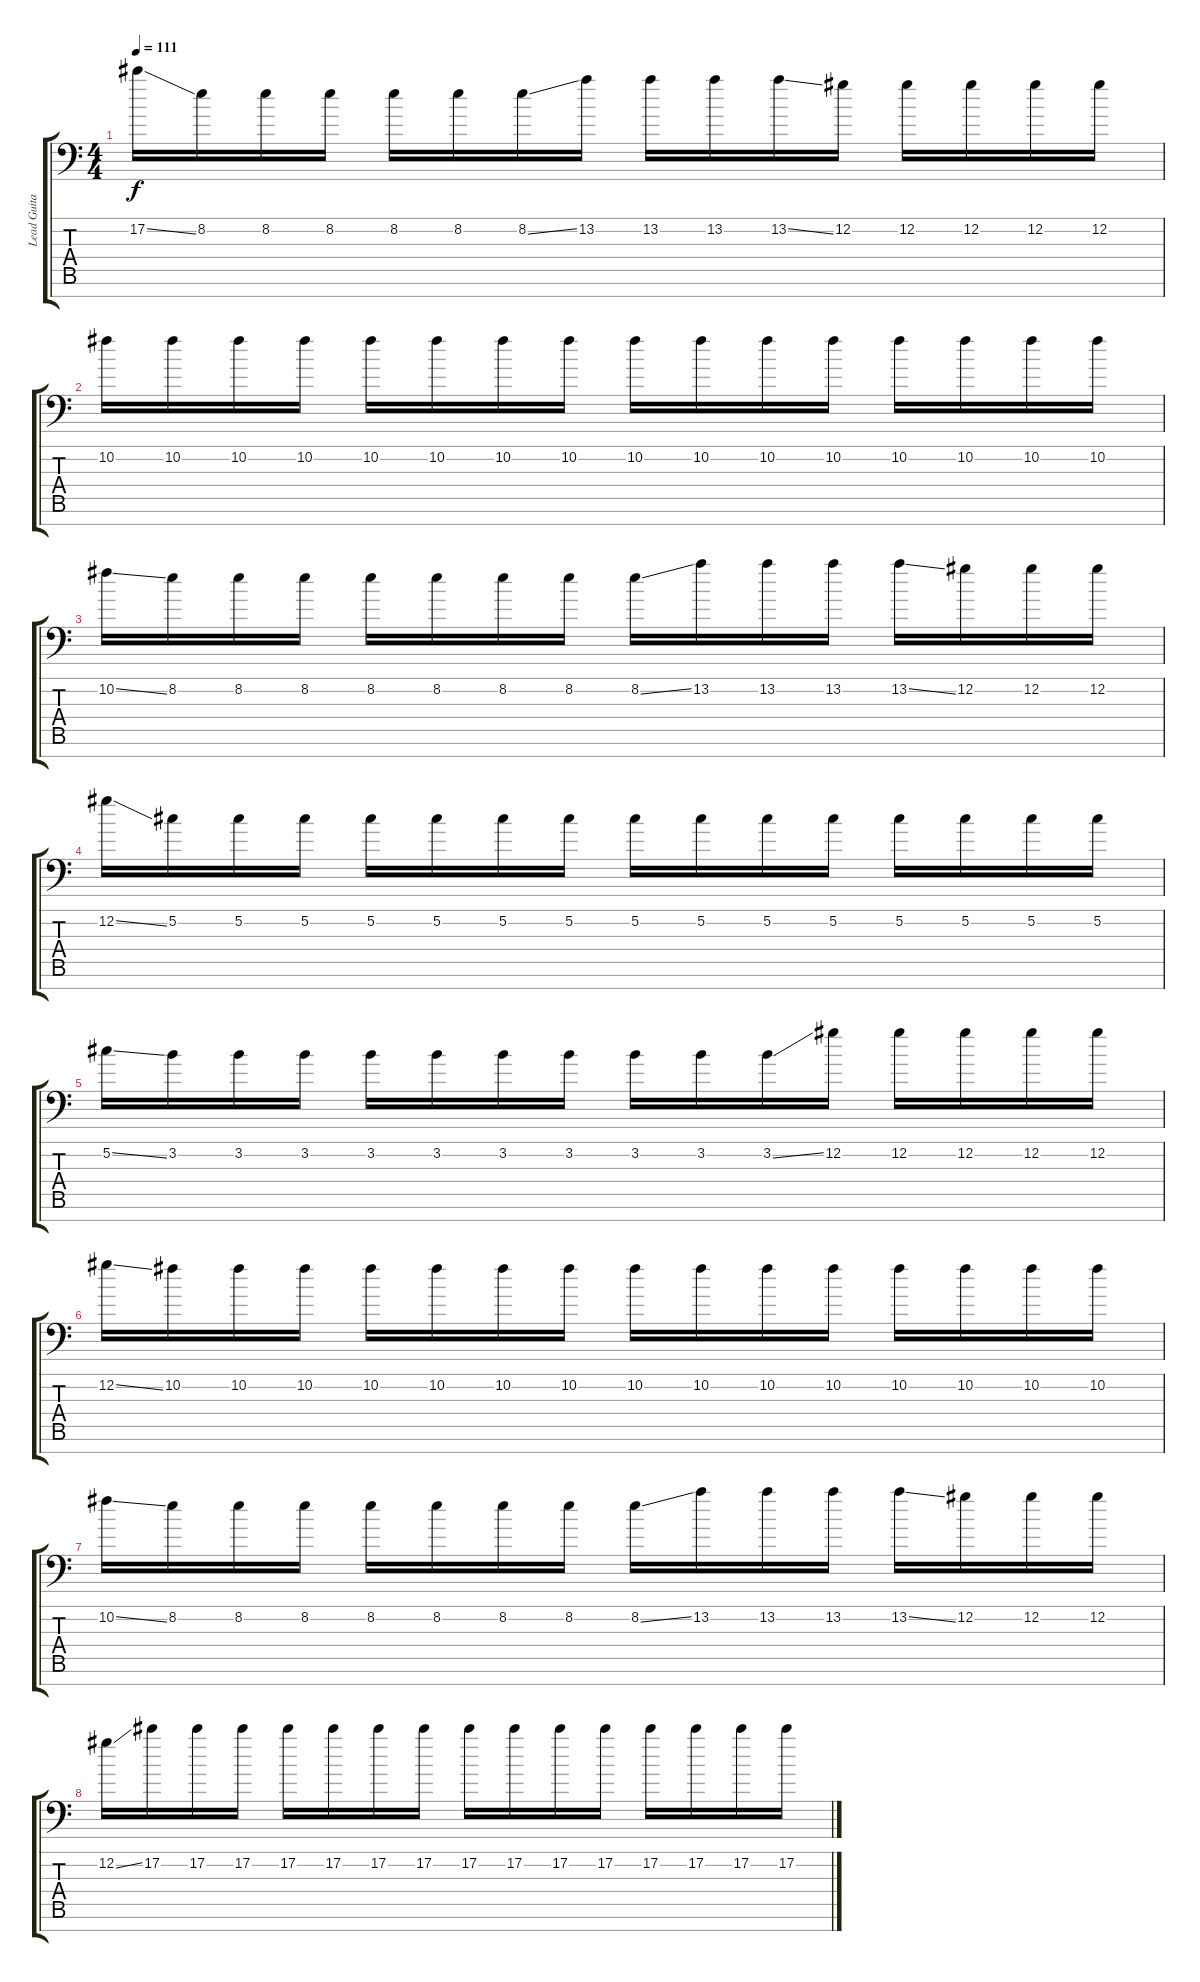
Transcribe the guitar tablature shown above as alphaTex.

\track ("Lead Guitar" "Lead Guita") {instrument distortionguitar}
\staff {score tabs}
\tuning (Db4 Ab3 Eb3 Db3 Ab2 Eb2 Gb1) {hide}
\ts (4 4)
\tempo 111
\clef f4
\ks c
17.2{ss}.16{dy f} 8.2.16 8.2.16 8.2.16 8.2.16 8.2.16 8.2{ss}.16 13.2.16 13.2.16 13.2.16 13.2{ss}.16 12.2.16 12.2.16 12.2.16 12.2.16 12.2.16 |
10.2.16 10.2.16 10.2.16 10.2.16 10.2.16 10.2.16 10.2.16 10.2.16 10.2.16 10.2.16 10.2.16 10.2.16 10.2.16 10.2.16 10.2.16 10.2.16 |
10.2{ss}.16 8.2.16 8.2.16 8.2.16 8.2.16 8.2.16 8.2.16 8.2.16 8.2{ss}.16 13.2.16 13.2.16 13.2.16 13.2{ss}.16 12.2.16 12.2.16 12.2.16 |
12.2{ss}.16 5.2.16 5.2.16 5.2.16 5.2.16 5.2.16 5.2.16 5.2.16 5.2.16 5.2.16 5.2.16 5.2.16 5.2.16 5.2.16 5.2.16 5.2.16 |
5.2{ss}.16 3.2.16 3.2.16 3.2.16 3.2.16 3.2.16 3.2.16 3.2.16 3.2.16 3.2.16 3.2{ss}.16 12.2.16 12.2.16 12.2.16 12.2.16 12.2.16 |
12.2{ss}.16 10.2.16 10.2.16 10.2.16 10.2.16 10.2.16 10.2.16 10.2.16 10.2.16 10.2.16 10.2.16 10.2.16 10.2.16 10.2.16 10.2.16 10.2.16 |
10.2{ss}.16 8.2.16 8.2.16 8.2.16 8.2.16 8.2.16 8.2.16 8.2.16 8.2{ss}.16 13.2.16 13.2.16 13.2.16 13.2{ss}.16 12.2.16 12.2.16 12.2.16 |
12.2{ss}.16 17.2.16 17.2.16 17.2.16 17.2.16 17.2.16 17.2.16 17.2.16 17.2.16 17.2.16 17.2.16 17.2.16 17.2.16 17.2.16 17.2.16 17.2.16
